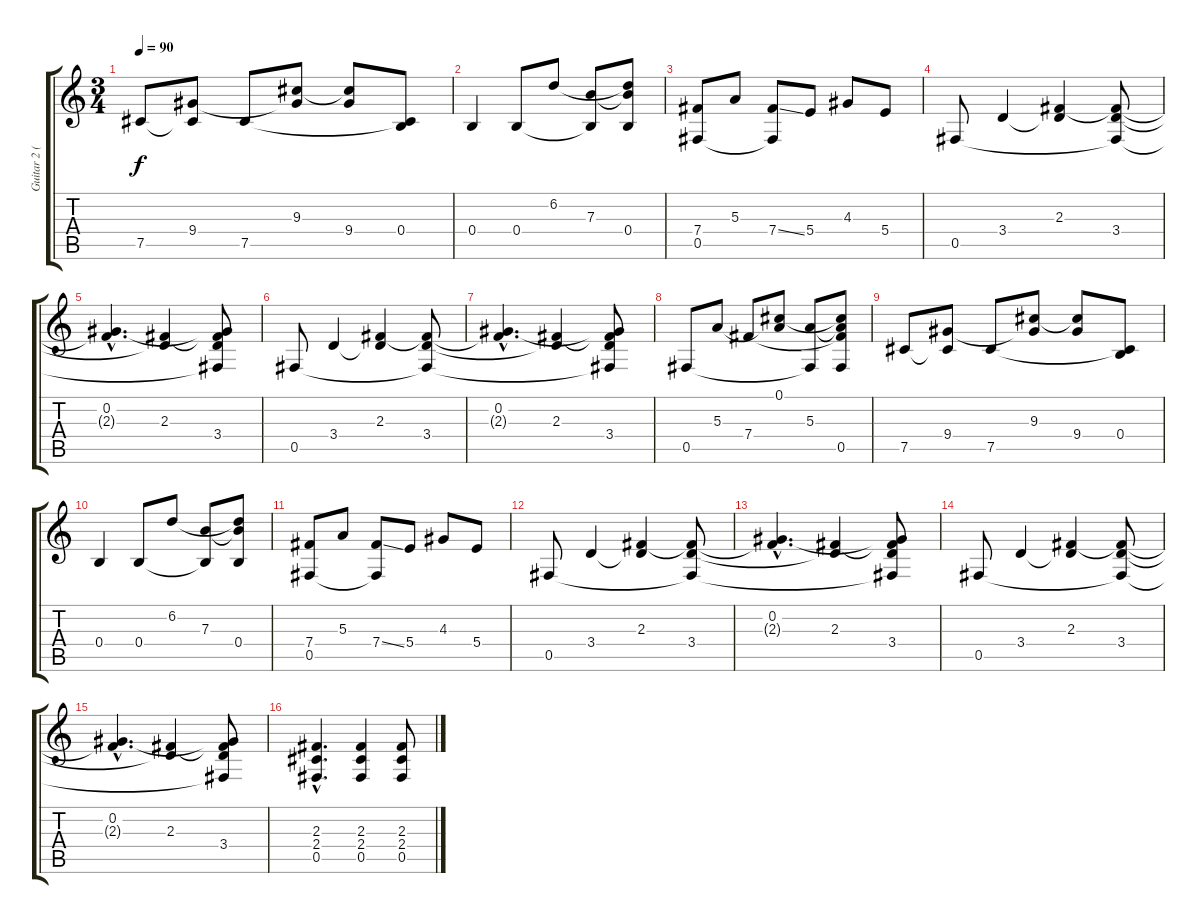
\track ("Guitar 2 (Distortion)" "Guitar 2 (") {instrument distortionguitar}
\staff {score tabs}
\tuning (Db4 Ab3 E3 B2 Gb2 Db2) {hide}
\ts (3 4)
\tempo 90
\clef g2
\ks c
7.5.8{dy f} (9.4 7.5{t}).8 7.5.8 (9.3 9.4{t}).8 (9.3{t} 9.4).8 (0.4 7.5{t}).8 |
0.4.4 0.4.8 6.2.8 (7.3 0.4{t}).8 (6.2{t} 7.3{t} 0.4).8 |
(7.4 0.5).8 5.3.8 (7.4{ss} 0.5{t}).8 5.4.8 4.3.8 5.4.8 |
0.5.8 3.4.4 (2.3 3.4{t}).4 (2.3{t} 3.4 0.5{t}).8 |
(0.2{hac} 2.3{hac t}).4{d} (2.3 3.4{t}).4 (0.2{t} 2.3{t} 3.4 0.5{t}).8 |
0.5.8 3.4.4 (2.3 3.4{t}).4 (2.3{t} 3.4 0.5{t}).8 |
(0.2{hac} 2.3{hac t}).4{d} (2.3 3.4{t}).4 (0.2{t} 2.3{t} 3.4 0.5{t}).8 |
0.5.8 5.3.8 7.4.8 (0.1 5.3{t}).8 (5.3 0.5{t}).8 (0.1{t} 5.3{t} 7.4{t} 0.5).8 |
7.5.8 (9.4 7.5{t}).8 7.5.8 (9.3 9.4{t}).8 (9.3{t} 9.4).8 (0.4 7.5{t}).8 |
0.4.4 0.4.8 6.2.8 (7.3 0.4{t}).8 (6.2{t} 7.3{t} 0.4).8 |
(7.4 0.5).8 5.3.8 (7.4{ss} 0.5{t}).8 5.4.8 4.3.8 5.4.8 |
0.5.8 3.4.4 (2.3 3.4{t}).4 (2.3{t} 3.4 0.5{t}).8 |
(0.2{hac} 2.3{hac t}).4{d} (2.3 3.4{t}).4 (0.2{t} 2.3{t} 3.4 0.5{t}).8 |
0.5.8 3.4.4 (2.3 3.4{t}).4 (2.3{t} 3.4 0.5{t}).8 |
(0.2{hac} 2.3{hac t}).4{d} (2.3 3.4{t}).4 (0.2{t} 2.3{t} 3.4 0.5{t}).8 |
(2.3{hac} 2.4{hac} 0.5{hac}).4{d} (2.3 2.4 0.5).4 (2.3 2.4 0.5).8
